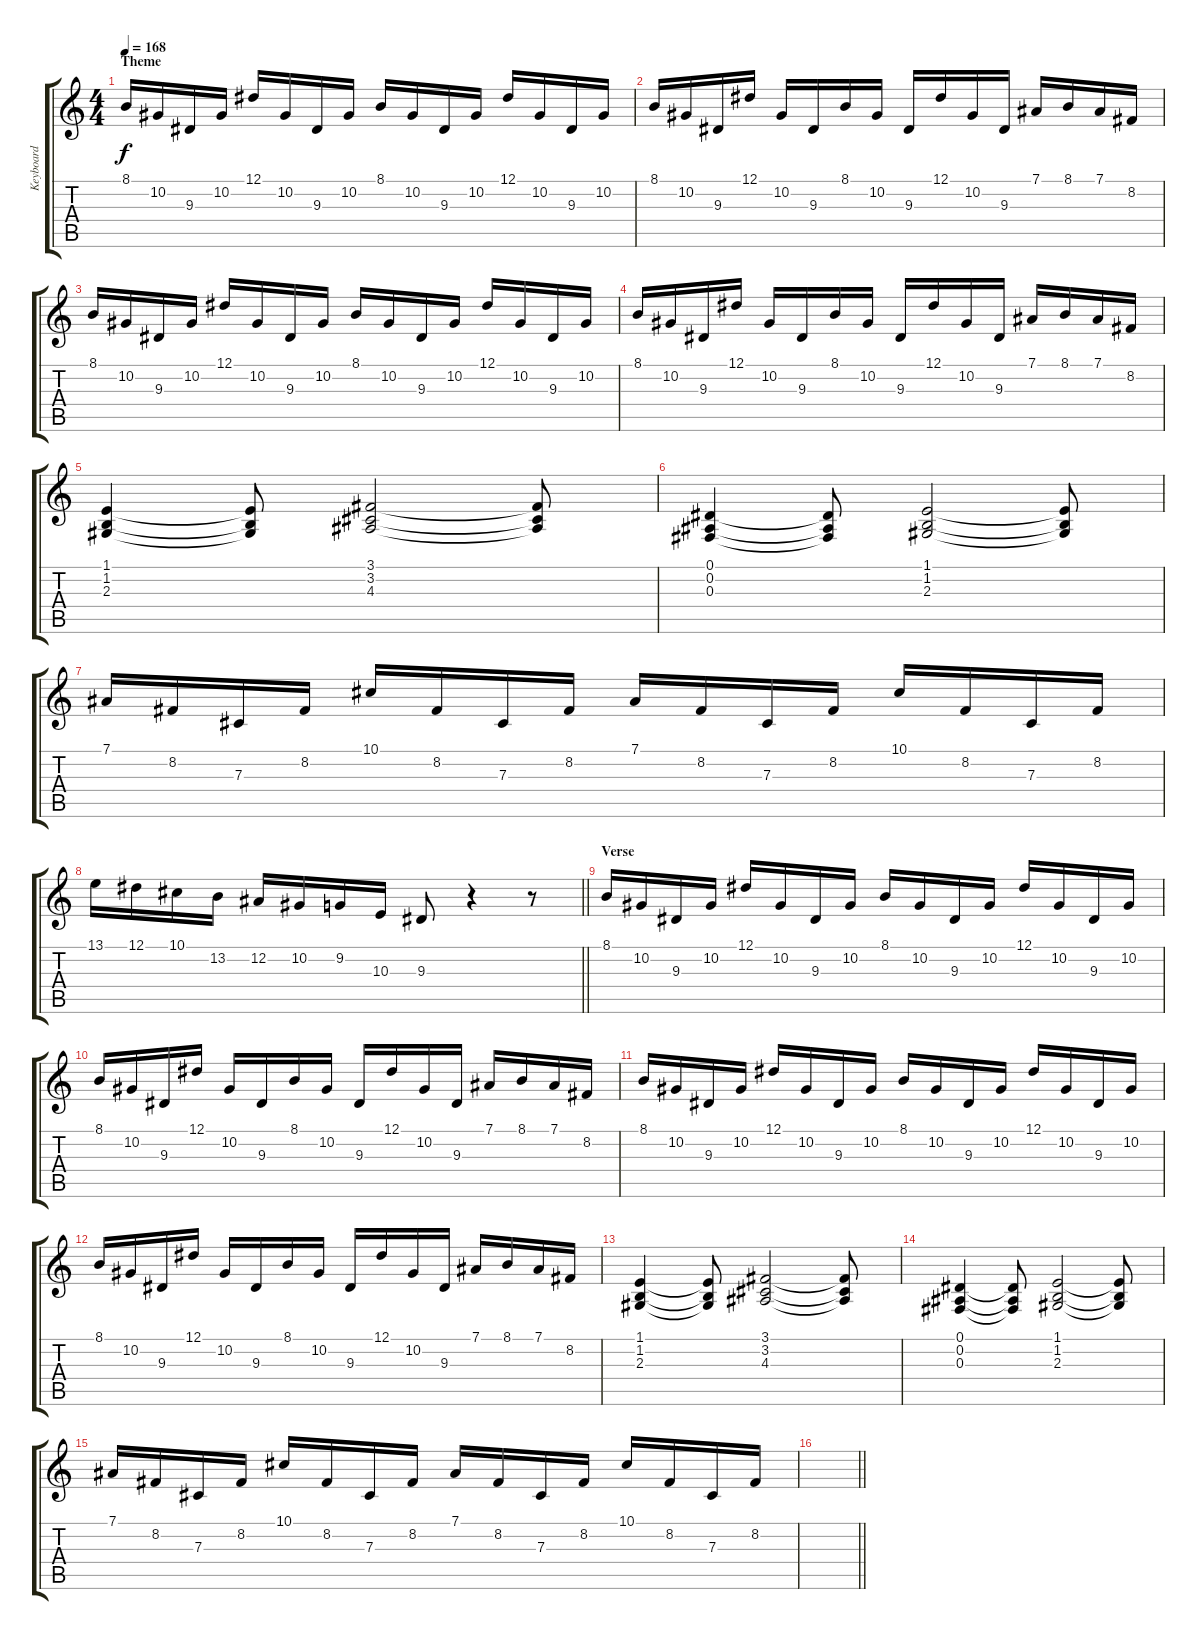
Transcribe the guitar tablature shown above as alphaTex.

\track ("Keyboard" "Keyboard") {instrument harpsichord}
\staff {score tabs}
\tuning (Eb4 Bb3 Gb3 Db3 Ab2 Eb2) {hide}
\ts (4 4)
\section ("" "Theme")
\tempo 168
\clef g2
\ks aminor
8.1.16{dy f} 10.2.16 9.3.16 10.2.16 12.1.16 10.2.16 9.3.16 10.2.16 8.1.16 10.2.16 9.3.16 10.2.16 12.1.16 10.2.16 9.3.16 10.2.16 |
8.1.16 10.2.16 9.3.16 12.1.16 10.2.16 9.3.16 8.1.16 10.2.16 9.3.16 12.1.16 10.2.16 9.3.16 7.1.16 8.1.16 7.1.16 8.2.16 |
8.1.16 10.2.16 9.3.16 10.2.16 12.1.16 10.2.16 9.3.16 10.2.16 8.1.16 10.2.16 9.3.16 10.2.16 12.1.16 10.2.16 9.3.16 10.2.16 |
8.1.16 10.2.16 9.3.16 12.1.16 10.2.16 9.3.16 8.1.16 10.2.16 9.3.16 12.1.16 10.2.16 9.3.16 7.1.16 8.1.16 7.1.16 8.2.16 |
(1.1 1.2 2.3).4 (1.1{t} 1.2{t} 2.3{t}).8 (3.1 3.2 4.3).2 (3.1{t} 3.2{t} 4.3{t}).8 |
(0.1 0.2 0.3).4 (0.1{t} 0.2{t} 0.3{t}).8 (1.1 1.2 2.3).2 (1.1{t} 1.2{t} 2.3{t}).8 |
7.1.16 8.2.16 7.3.16 8.2.16 10.1.16 8.2.16 7.3.16 8.2.16 7.1.16 8.2.16 7.3.16 8.2.16 10.1.16 8.2.16 7.3.16 8.2.16 |
\barLineRight lightlight
13.1.16 12.1.16 10.1.16 13.2.16 12.2.16 10.2.16 9.2.16 10.3.16 9.3.8 r.4 r.8 |
\section ("" "Verse")
8.1.16 10.2.16 9.3.16 10.2.16 12.1.16 10.2.16 9.3.16 10.2.16 8.1.16 10.2.16 9.3.16 10.2.16 12.1.16 10.2.16 9.3.16 10.2.16 |
8.1.16 10.2.16 9.3.16 12.1.16 10.2.16 9.3.16 8.1.16 10.2.16 9.3.16 12.1.16 10.2.16 9.3.16 7.1.16 8.1.16 7.1.16 8.2.16 |
8.1.16 10.2.16 9.3.16 10.2.16 12.1.16 10.2.16 9.3.16 10.2.16 8.1.16 10.2.16 9.3.16 10.2.16 12.1.16 10.2.16 9.3.16 10.2.16 |
8.1.16 10.2.16 9.3.16 12.1.16 10.2.16 9.3.16 8.1.16 10.2.16 9.3.16 12.1.16 10.2.16 9.3.16 7.1.16 8.1.16 7.1.16 8.2.16 |
(1.1 1.2 2.3).4 (1.1{t} 1.2{t} 2.3{t}).8 (3.1 3.2 4.3).2 (3.1{t} 3.2{t} 4.3{t}).8 |
(0.1 0.2 0.3).4 (0.1{t} 0.2{t} 0.3{t}).8 (1.1 1.2 2.3).2 (1.1{t} 1.2{t} 2.3{t}).8 |
7.1.16 8.2.16 7.3.16 8.2.16 10.1.16 8.2.16 7.3.16 8.2.16 7.1.16 8.2.16 7.3.16 8.2.16 10.1.16 8.2.16 7.3.16 8.2.16 |
\barLineRight lightlight
